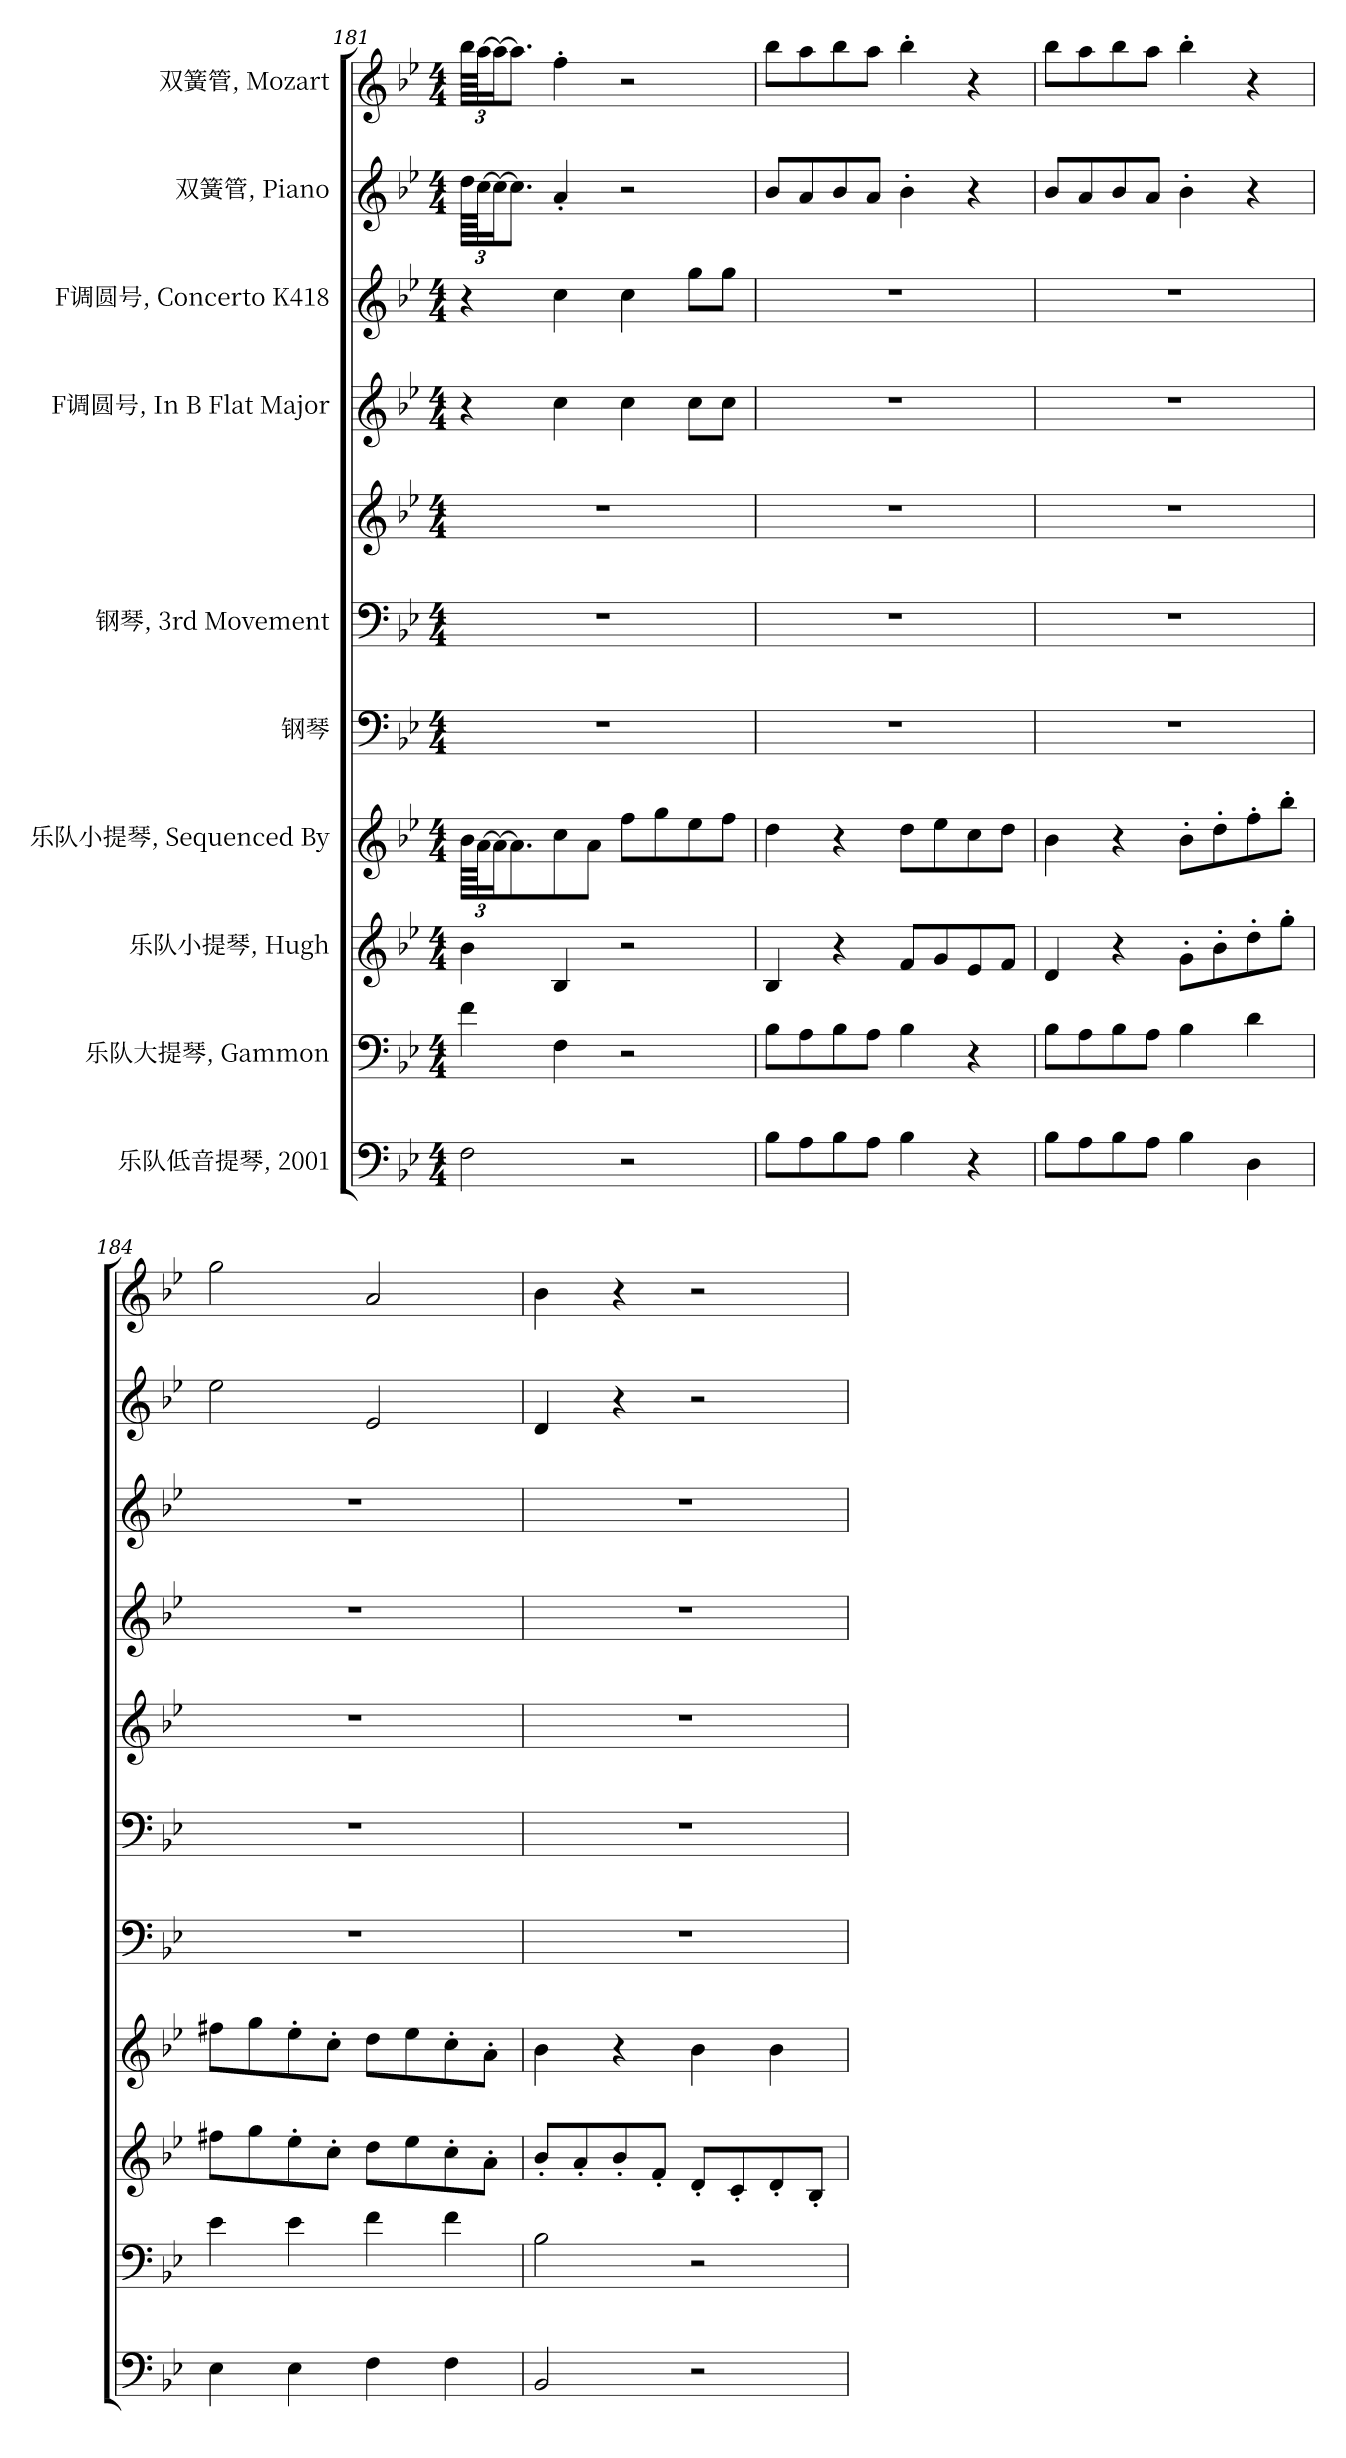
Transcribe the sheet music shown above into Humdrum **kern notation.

**kern	**kern	**kern	**kern	**kern	**kern	**kern	**kern	**kern	**kern	**kern
*part10	*part9	*part8	*part7	*part6	*part5	*part5	*part4	*part3	*part2	*part1
*staff11	*staff10	*staff9	*staff8	*staff7	*staff6	*staff5	*staff4	*staff3	*staff2	*staff1
*I"乐队低音提琴, 2001	*I"乐队大提琴, Gammon	*I"乐队小提琴,  Hugh	*I"乐队小提琴, Sequenced By	*I"钢琴	*I"钢琴, 3rd Movement	*	*I"F调圆号, In B Flat Major	*I"F调圆号, Concerto K418	*I"双簧管,  Piano	*I"双簧管,  Mozart
!!LO:PB:g=z
*clefF4	*clefF4	*clefG2	*clefG2	*clefF4	*clefF4	*clefG2	*clefG2	*clefG2	*clefG2	*clefG2
*ITrd7c12	*	*	*	*	*	*	*ITrd4c7	*ITrd4c7	*	*
*k[b-e-]	*k[b-e-]	*k[b-e-]	*k[b-e-]	*k[b-e-]	*k[b-e-]	*k[b-e-]	*k[b-e-a-]	*k[b-e-a-]	*k[b-e-]	*k[b-e-]
*M4/4	*M4/4	*M4/4	*M4/4	*M4/4	*M4/4	*M4/4	*M4/4	*M4/4	*M4/4	*M4/4
*	*	*	*Xbrackettup	*	*	*	*	*	*Xbrackettup	*Xbrackettup
=181	=181	=181	=181	=181	=181	=181	=181	=181	=181	=181
2FF\	4f\	4b-\	96b-\LLLL	1r	1r	1r	4r	4r	96dd\LLLL	96bb-\LLLL
.	.	.	[96a\JJ	.	.	.	.	.	[96cc\JJ	[96aa\JJ
.	.	.	24a\J_	.	.	.	.	.	24cc\J_	24aa\J_
.	.	.	8.a\]	.	.	.	.	.	8.cc\J]	8.aa\J]
.	4F\	4B-/	8cc\	.	.	.	4f\	4f\	4a'/	4ff'\
.	.	.	8a\J	.	.	.	.	.	.	.
2r	2r	2r	8ff\L	.	.	.	4f\	4f\	2r	2r
.	.	.	8gg\	.	.	.	.	.	.	.
.	.	.	8ee-\	.	.	.	8f\L	8cc\L	.	.
.	.	.	8ff\J	.	.	.	8f\J	8cc\J	.	.
=182	=182	=182	=182	=182	=182	=182	=182	=182	=182	=182
8BB-\L	8B-\L	4B-/	4dd\	1r	1r	1r	1r	1r	8b-/L	8bb-\L
8AA\	8A\	.	.	.	.	.	.	.	8a/	8aa\
8BB-\	8B-\	4r	4r	.	.	.	.	.	8b-/	8bb-\
8AA\J	8A\J	.	.	.	.	.	.	.	8a/J	8aa\J
4BB-\	4B-\	8f/L	8dd\L	.	.	.	.	.	4b-'\	4bb-'\
.	.	8g/	8ee-\	.	.	.	.	.	.	.
4r	4r	8e-/	8cc\	.	.	.	.	.	4r	4r
.	.	8f/J	8dd\J	.	.	.	.	.	.	.
=183	=183	=183	=183	=183	=183	=183	=183	=183	=183	=183
8BB-\L	8B-\L	4d/	4b-\	1r	1r	1r	1r	1r	8b-/L	8bb-\L
8AA\	8A\	.	.	.	.	.	.	.	8a/	8aa\
8BB-\	8B-\	4r	4r	.	.	.	.	.	8b-/	8bb-\
8AA\J	8A\J	.	.	.	.	.	.	.	8a/J	8aa\J
4BB-\	4B-\	8g'\L	8b-'\L	.	.	.	.	.	4b-'\	4bb-'\
.	.	8b-'\	8dd'\	.	.	.	.	.	.	.
4DD\	4d\	8dd'\	8ff'\	.	.	.	.	.	4r	4r
.	.	8gg'\J	8bb-'\J	.	.	.	.	.	.	.
=184	=184	=184	=184	=184	=184	=184	=184	=184	=184	=184
4EE-\	4e-\	8ff#X\L	8ff#X\L	1r	1r	1r	1r	1r	2ee-\	2gg\
.	.	8gg\	8gg\	.	.	.	.	.	.	.
4EE-\	4e-\	8ee-'\	8ee-'\	.	.	.	.	.	.	.
.	.	8cc'\J	8cc'\J	.	.	.	.	.	.	.
4FF\	4f\	8dd\L	8dd\L	.	.	.	.	.	2e-/	2a/
.	.	8ee-\	8ee-\	.	.	.	.	.	.	.
4FF\	4f\	8cc'\	8cc'\	.	.	.	.	.	.	.
.	.	8a'\J	8a'\J	.	.	.	.	.	.	.
!!LO:PB:g=z
=185	=185	=185	=185	=185	=185	=185	=185	=185	=185	=185
2BBB-/	2B-\	8b-'/L	4b-\	1r	1r	1r	1r	1r	4d/	4b-\
.	.	8a'/	.	.	.	.	.	.	.	.
.	.	8b-'/	4r	.	.	.	.	.	4r	4r
.	.	8f'/J	.	.	.	.	.	.	.	.
2r	2r	8d'/L	4b-\	.	.	.	.	.	2r	2r
.	.	8c'/	.	.	.	.	.	.	.	.
.	.	8d'/	4b-\	.	.	.	.	.	.	.
.	.	8B-'/J	.	.	.	.	.	.	.	.
=	=	=	=	=	=	=	=	=	=	=
*-	*-	*-	*-	*-	*-	*-	*-	*-	*-	*-
